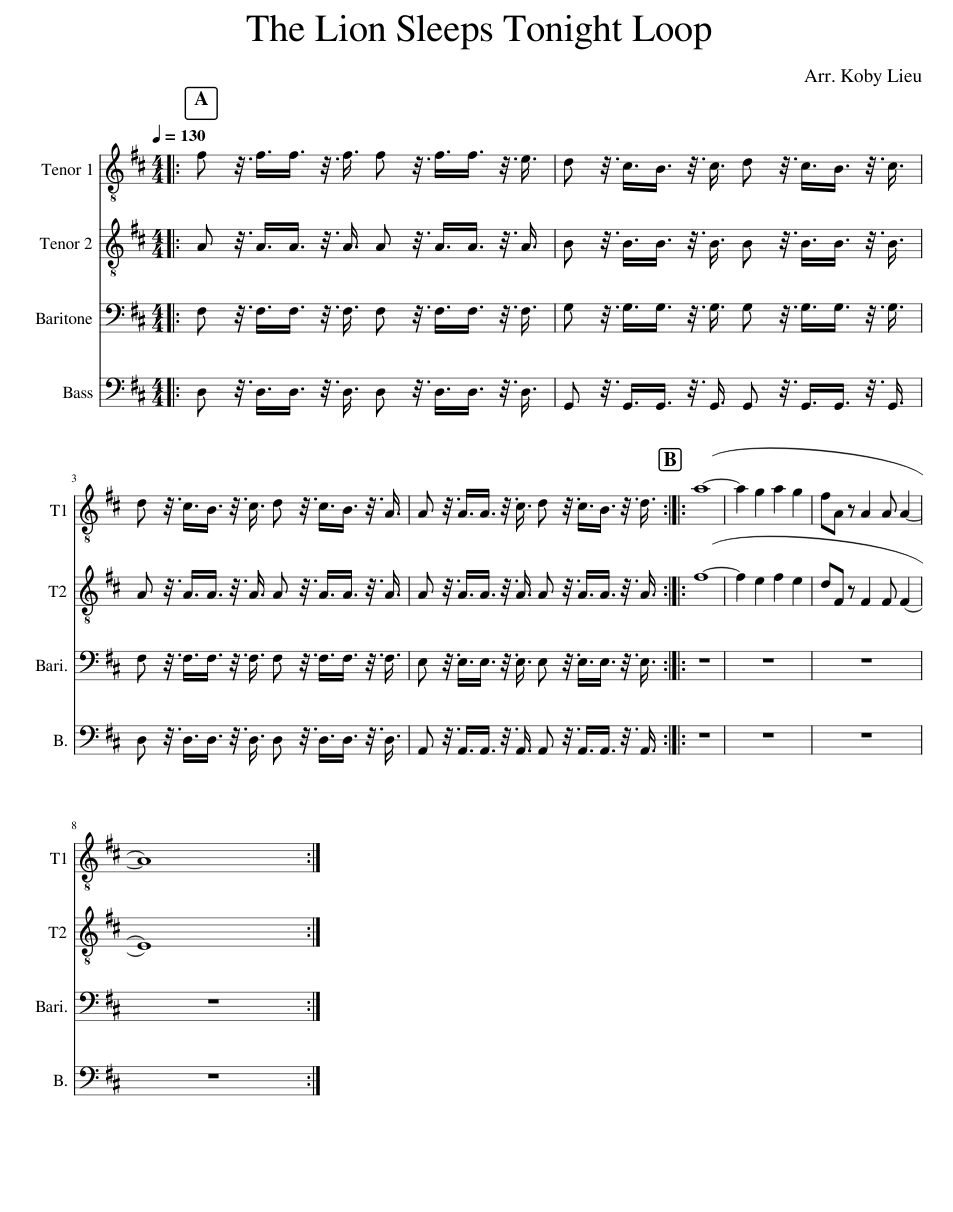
X:1
%%score 1 2 3 4
L:1/8
Q:1/4=130
M:4/4
I:linebreak $
K:D
V:1 treble-8
V:2 treble-8
V:3 bass
V:4 bass
V:1
|: f z3/8 f3/4f3/4 z3/8 f3/4 f z3/8 f3/4f3/4 z3/8 e3/4 | d z3/8 c3/4B3/4 z3/8 c3/4 d z3/8 c3/4B3/4 z3/8 c3/4 |$ d z3/8 c3/4B3/4 z3/8 c3/4 d z3/8 c3/4B3/4 z3/8 A3/4 | A z3/8 A3/4A3/4 z3/8 c3/4 d z3/8 c3/4B3/4 z3/8 d3/4 :: (a8- | %5
 a2 g2 a2 g2 | fA z A2 A A2- |$ A8) :| %8
V:2
|: A z3/8 A3/4A3/4 z3/8 A3/4 A z3/8 A3/4A3/4 z3/8 A3/4 | B z3/8 B3/4B3/4 z3/8 B3/4 B z3/8 B3/4B3/4 z3/8 B3/4 |$ A z3/8 A3/4A3/4 z3/8 A3/4 A z3/8 A3/4A3/4 z3/8 A3/4 | A z3/8 A3/4A3/4 z3/8 A3/4 A z3/8 A3/4A3/4 z3/8 A3/4 :: (f8- | %5
 f2 e2 f2 e2 | dF z F2 F (F2 |$ E8)) :| %8
V:3
|: F, z3/8 F,3/4F,3/4 z3/8 F,3/4 F, z3/8 F,3/4F,3/4 z3/8 F,3/4 | G, z3/8 G,3/4G,3/4 z3/8 G,3/4 G, z3/8 G,3/4G,3/4 z3/8 G,3/4 |$ F, z3/8 F,3/4F,3/4 z3/8 F,3/4 F, z3/8 F,3/4F,3/4 z3/8 F,3/4 | E, z3/8 E,3/4E,3/4 z3/8 E,3/4 E, z3/8 E,3/4E,3/4 z3/8 E,3/4 :: z8 | %5
 z8 | z8 |$ z8 :| %8
V:4
|: D, z3/8 D,3/4D,3/4 z3/8 D,3/4 D, z3/8 D,3/4D,3/4 z3/8 D,3/4 | G,, z3/8 G,,3/4G,,3/4 z3/8 G,,3/4 G,, z3/8 G,,3/4G,,3/4 z3/8 G,,3/4 |$ D, z3/8 D,3/4D,3/4 z3/8 D,3/4 D, z3/8 D,3/4D,3/4 z3/8 D,3/4 | A,, z3/8 A,,3/4A,,3/4 z3/8 A,,3/4 A,, z3/8 A,,3/4A,,3/4 z3/8 A,,3/4 :: z8 | %5
 z8 | z8 |$ z8 :| %8
